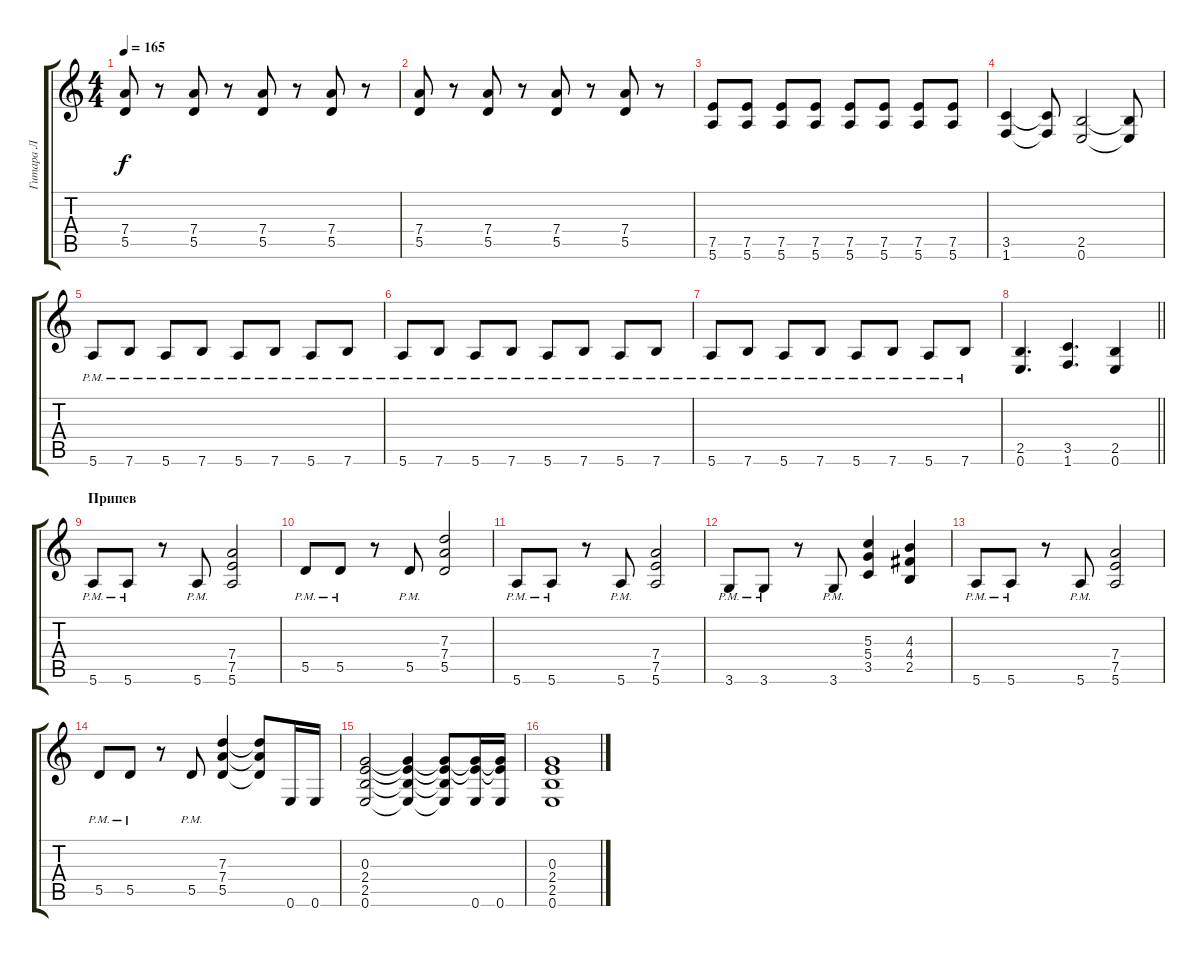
\track ("Гитара Л" "Гитара Л") {instrument distortionguitar}
\staff {score tabs}
\tuning (E4 B3 G3 D3 A2 E2) {hide}
\ts (4 4)
\tempo 165
\clef g2
\ks c
(7.4 5.5).8{dy f} r.8 (7.4 5.5).8 r.8 (7.4 5.5).8 r.8 (7.4 5.5).8 r.8 |
(7.4 5.5).8 r.8 (7.4 5.5).8 r.8 (7.4 5.5).8 r.8 (7.4 5.5).8 r.8 |
(7.5 5.6).8 (7.5 5.6).8 (7.5 5.6).8 (7.5 5.6).8 (7.5 5.6).8 (7.5 5.6).8 (7.5 5.6).8 (7.5 5.6).8 |
(3.5 1.6).4 (3.5{t} 1.6{t}).8 (2.5 0.6).2 (2.5{t} 0.6{t}).8 |
5.6{pm}.8 7.6{pm}.8 5.6{pm}.8 7.6{pm}.8 5.6{pm}.8 7.6{pm}.8 5.6{pm}.8 7.6{pm}.8 |
5.6{pm}.8 7.6{pm}.8 5.6{pm}.8 7.6{pm}.8 5.6{pm}.8 7.6{pm}.8 5.6{pm}.8 7.6{pm}.8 |
5.6{pm}.8 7.6{pm}.8 5.6{pm}.8 7.6{pm}.8 5.6{pm}.8 7.6{pm}.8 5.6{pm}.8 7.6{pm}.8 |
\barLineRight lightlight
(2.5 0.6).4{d} (3.5 1.6).4{d} (2.5 0.6).4 |
\section ("" "Припев")
5.6{pm}.8 5.6{pm}.8 r.8 5.6{pm}.8 (7.4 7.5 5.6).2 |
5.5{pm}.8 5.5{pm}.8 r.8 5.5{pm}.8 (7.3 7.4 5.5).2 |
5.6{pm}.8 5.6{pm}.8 r.8 5.6{pm}.8 (7.4 7.5 5.6).2 |
3.6{pm}.8 3.6{pm}.8 r.8 3.6{pm}.8 (5.3 5.4 3.5).4 (4.3 4.4 2.5).4 |
5.6{pm}.8 5.6{pm}.8 r.8 5.6{pm}.8 (7.4 7.5 5.6).2 |
5.5{pm}.8 5.5{pm}.8 r.8 5.5{pm}.8 (7.3 7.4 5.5).4 (7.3{t} 7.4{t} 5.5{t}).8 0.6.16 0.6.16 |
(0.3 2.4 2.5 0.6).2 (0.3{t} 2.4{t} 2.5{t} 0.6{t}).4 (0.3{t} 2.4{t} 2.5{t} 0.6{t}).8 (0.3{t} 2.4{t} 0.6).16 (0.3{t} 2.4{t} 0.6).16 |
(0.3 2.4 2.5 0.6).1
